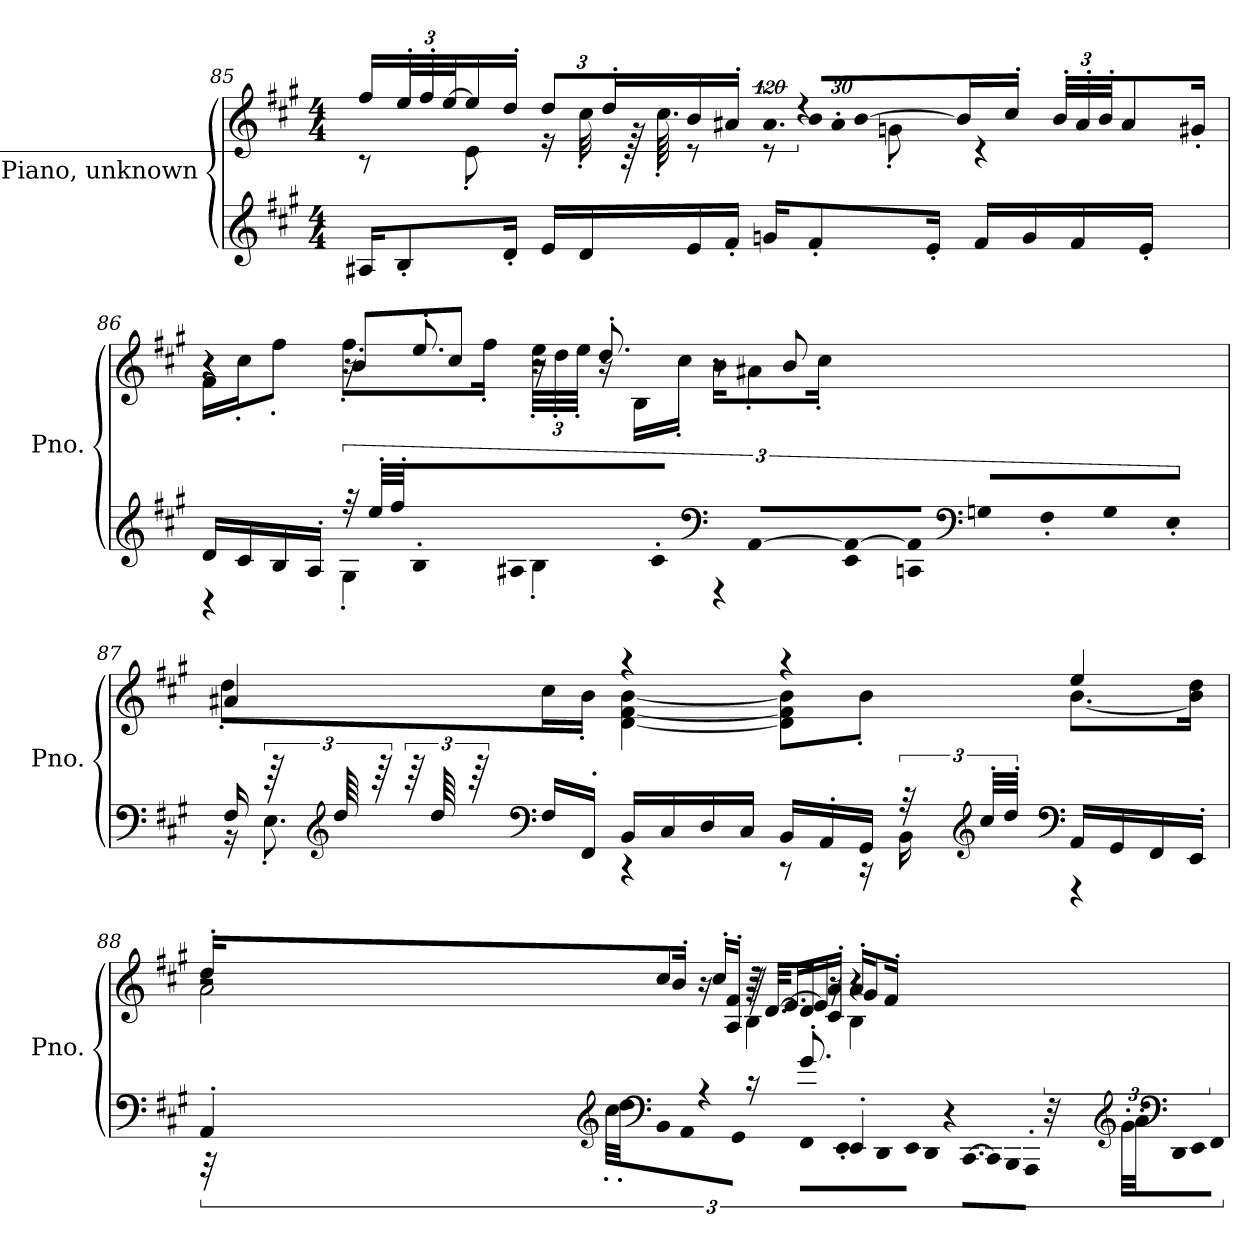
**kern	**kern
*part1	*part1
*staff2	*staff1
*I"Piano, unknown	*
*I'Pno.	*
!!LO:PB:g=z
*clefG2	*clefG2
*k[f#c#g#]	*k[f#c#g#]
*M4/4	*M4/4
=85	=85
*	*^
16A#X/KL	16ff#/LL	8r
*	*Xbrackettup	*
8B'/	48ee'/L	.
.	48ff#'/	.
.	[48ee/J	.
.	16ee/]	8c#'\
16d'/Jk	16dd'/JJ	.
16e/LL	12dd/L	16r
16d/	.	32cc#'\
.	24dd'/L	.
.	.	128r
.	.	64.cc#'\
16e/	16b/	8r
16f#'/JJ	16a#X'/JJ	.
*	*brackettup	*
!	!LO:N:vis=32.	!
16gn/KL	1920%103a#/	8r
!	!LO:N:vis=128	!
.	1920%17r	.
!	!LO:N:vis=256	!
8f#'/	1920%17b/KLLLL	.
!	!LO:N:vis=64	!
.	960%17a#'/J	.
!	!LO:N:vis=32	!
.	[640%23b/J	.
.	16b/]	8gn'\
16e'/Jk	16cc#'/JJ	.
*	*Xbrackettup	*
16f#/LL	48b'/LLL	4r
.	48a#'/	.
.	48b'/JJ	.
16g/	8a#/	.
16f#/	.	.
16e'/JJ	16g#X'/Jk	.
!!LO:LB:g=z
=86	=86	=86
*^	*	*^
16d/LL	4r	4r	16f#\LL	4r
16c#/	.	.	16cc#'\J	.
16B/	.	.	8ff#'\J	.
16A'/JJ	.	.	.	.
48r	4G#'\	16r	8.ff#'\L	8b/L
48ee'/LLL	.	.	.	.
48ff#'/J	.	.	.	.
16B'/	.	8.ee'/	.	.
16A#X/	.	.	.	8cc#/J
16c#'/JJ	.	.	16ff#'\Jk	.
[16f#/KL	4B'\	2r	48ee'\LLL	16r
.	.	.	48dd'\	.
.	.	.	48ee'\JJJ	.
8c#/ 8f#/_	.	.	16r	8.dd'/
.	.	.	16B\LL	.
16An/ 16f#/]Jk	.	.	16cc#'\JJ	.
*clefF4	*	*	*	*
16Gn/LL	4r	.	16b\KL	8r
16F#'/	.	.	8a#X'\	.
16G/	.	.	.	8b/
16E'/JJ	.	.	16cc#'\Jk	.
*	*	*	*v	*v
!!LO:LB:g=z
=87	=87	=87	=87
16F#/	16r	4a#X/	8dd'\L
96r	8.E'\	.	.
*clefG2	*	*	*
96dd/	.	.	.
96r	.	.	.
96r	.	.	.
96dd/	.	.	.
96r	.	.	.
*clefF4	*	*	*
16F#/LL	.	.	16cc#\L
16FF#'/JJ	.	.	16b'\JJ
16BB/LL	4r	4r	[4d\ [4f#\ [4b\
16C#/	.	.	.
16D/	.	.	.
16C#/JJ	.	.	.
16BB/LL	8r	4r	8d\] 8f#\] 8b\]L
16AA'/	.	.	.
16GG#/JJ	16r	.	8b'\J
48r	16BB\	.	.
*clefG2	*	*	*
48cc#'/LLL	.	.	.
48dd'/JJJ	.	.	.
*clefF4	*	*	*
16AA/LL	4r	4ee/	[8.b\L
16GG#/	.	.	.
16FF#/	.	.	.
16EE'/JJ	.	.	16b\] 16dd\Jk
!!LO:LB:g=z
=88	=88	=88	=88
*	*	*	*^
4AA'/	48r	16dd'/KL	2a\	2r
*clefG2	*	*	*	*
.	48cc#'\LLL	.	.	.
.	48dd'\J	.	.	.
*clefF4	*	*	*	*
.	16BB\	8cc#/	.	.
.	16AA\	.	.	.
.	16GG#\JJ	16b'/Jk	.	.
4r	16FF#\LL	16r	.	.
.	16EE'\	16cc#'/KL	.	.
.	16DD\	8A/' 8f#/'J	.	.
.	16EE\JJ	.	.	.
16r	16DD\	32r	4B\	64r
.	.	.	.	[32.d/KKL
.	.	[16.e/LL	.	.
8.g#'/	128r	.	.	8d/J]
.	[64.CC#\KLLL	.	.	.
.	32CC#\J]	.	.	.
.	16BBB\	16e/]	.	.
.	16AAA'\JJ	16c#/' 16a/'JJ	.	16r
4EE'/	48r	16a'/KL	4B\	4r
*clefG2	*	*	*	*
.	48g#'\LLL	.	.	.
.	48a'\J	.	.	.
*clefF4	*	*	*	*
.	16DD\	8g#/	.	.
.	16EE\	.	.	.
.	16FF#\JJ	16f#'/Jk	.	.
*v	*v	*	*	*
*	*v	*v	*v
=	=
*-	*-
